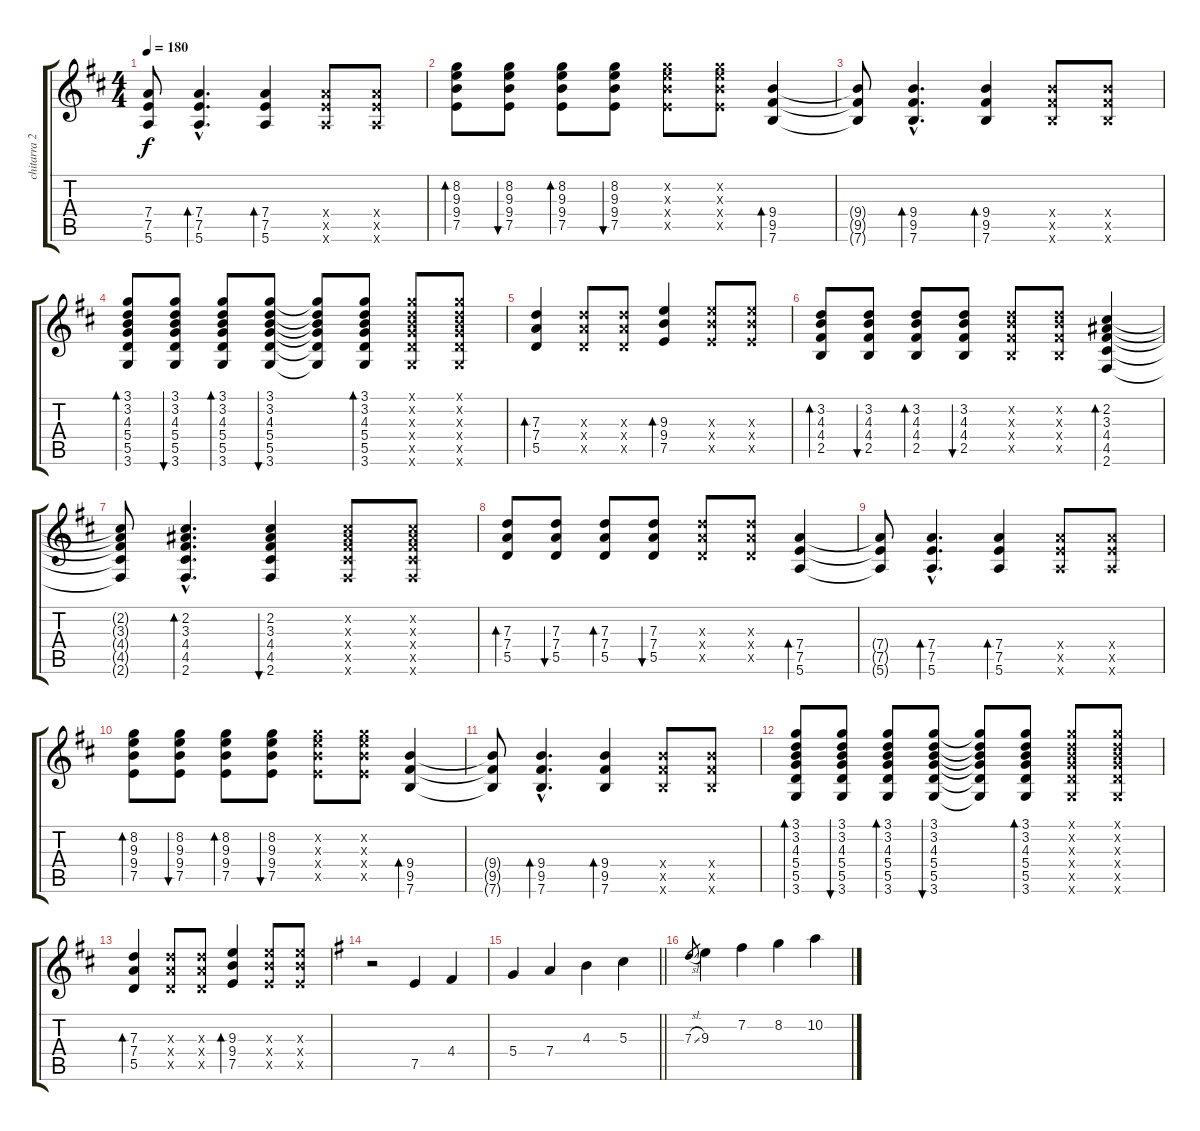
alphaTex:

\track ("chitarra 2" "chitarra 2") {instrument overdrivenguitar}
\staff {score tabs}
\tuning (E4 B3 G3 D3 A2 E2) {hide}
\ts (4 4)
\tempo 180
\clef g2
\ks d
(7.4{t} 7.5{t} 5.6{t}).8{dy f} (7.4{hac} 7.5{hac} 5.6{hac}).4{d bd 120} (7.4 7.5 5.6).4{bd 120} (7.4{x} 7.5{x} 5.6{x}).8 (7.4{x} 7.5{x} 5.6{x}).8 |
(8.2 9.3 9.4 7.5).8{bd 120} (8.2 9.3 9.4 7.5).8{bu 120} (8.2 9.3 9.4 7.5).8{bd 120} (8.2 9.3 9.4 7.5).8{bu 120} (8.2{x} 9.3{x} 9.4{x} 7.5{x}).8 (8.2{x} 9.3{x} 9.4{x} 7.5{x}).8 (9.4 9.5 7.6).4{bd 120} |
(9.4{t} 9.5{t} 7.6{t}).8 (9.4{hac} 9.5{hac} 7.6{hac}).4{d bd 120} (9.4 9.5 7.6).4{bd 120} (9.4{x} 9.5{x} 7.6{x}).8 (9.4{x} 9.5{x} 7.6{x}).8 |
(3.1 3.2 4.3 5.4 5.5 3.6).8{bd 120} (3.1 3.2 4.3 5.4 5.5 3.6).8{bu 120} (3.1 3.2 4.3 5.4 5.5 3.6).8{bd 120} (3.1 3.2 4.3 5.4 5.5 3.6).8{bu 120} (3.1{t} 3.2{t} 4.3{t} 5.4{t} 5.5{t} 3.6{t}).8 (3.1 3.2 4.3 5.4 5.5 3.6).8{bd 120} (3.1{x} 3.2{x} 4.3{x} 5.4{x} 5.5{x} 3.6{x}).8 (3.1{x} 3.2{x} 4.3{x} 5.4{x} 5.5{x} 3.6{x}).8 |
(7.3 7.4 5.5).4{bd 120} (7.3{x} 7.4{x} 5.5{x}).8 (7.3{x} 7.4{x} 5.5{x}).8 (9.3 9.4 7.5).4{bd 120} (9.3{x} 9.4{x} 7.5{x}).8 (9.3{x} 9.4{x} 7.5{x}).8 |
(3.2 4.3 4.4 2.5).8{bd 120} (3.2 4.3 4.4 2.5).8{bu 120} (3.2 4.3 4.4 2.5).8{bd 120} (3.2 4.3 4.4 2.5).8{bu 120} (3.2{x} 4.3{x} 4.4{x} 2.5{x}).8 (3.2{x} 4.3{x} 4.4{x} 2.5{x}).8 (2.2 3.3 4.4 4.5 2.6).4{bd 120} |
(2.2{t} 3.3{t} 4.4{t} 4.5{t} 2.6{t}).8 (2.2{hac} 3.3{hac} 4.4{hac} 4.5{hac} 2.6{hac}).4{d bd 120} (2.2 3.3 4.4 4.5 2.6).4{bu 120} (2.2{x} 3.3{x} 4.4{x} 4.5{x} 2.6{x}).8 (2.2{x} 3.3{x} 4.4{x} 4.5{x} 2.6{x}).8 |
(7.3 7.4 5.5).8{bd 120} (7.3 7.4 5.5).8{bu 120} (7.3 7.4 5.5).8{bd 120} (7.3 7.4 5.5).8{bu 120} (7.3{x} 7.4{x} 5.5{x}).8 (7.3{x} 7.4{x} 5.5{x}).8 (7.4 7.5 5.6).4{bd 120} |
(7.4{t} 7.5{t} 5.6{t}).8 (7.4{hac} 7.5{hac} 5.6{hac}).4{d bd 120} (7.4 7.5 5.6).4{bd 120} (7.4{x} 7.5{x} 5.6{x}).8 (7.4{x} 7.5{x} 5.6{x}).8 |
(8.2 9.3 9.4 7.5).8{bd 120} (8.2 9.3 9.4 7.5).8{bu 120} (8.2 9.3 9.4 7.5).8{bd 120} (8.2 9.3 9.4 7.5).8{bu 120} (8.2{x} 9.3{x} 9.4{x} 7.5{x}).8 (8.2{x} 9.3{x} 9.4{x} 7.5{x}).8 (9.4 9.5 7.6).4{bd 120} |
(9.4{t} 9.5{t} 7.6{t}).8 (9.4{hac} 9.5{hac} 7.6{hac}).4{d bd 120} (9.4 9.5 7.6).4{bd 120} (9.4{x} 9.5{x} 7.6{x}).8 (9.4{x} 9.5{x} 7.6{x}).8 |
(3.1 3.2 4.3 5.4 5.5 3.6).8{bd 120} (3.1 3.2 4.3 5.4 5.5 3.6).8{bu 120} (3.1 3.2 4.3 5.4 5.5 3.6).8{bd 120} (3.1 3.2 4.3 5.4 5.5 3.6).8{bu 120} (3.1{t} 3.2{t} 4.3{t} 5.4{t} 5.5{t} 3.6{t}).8 (3.1 3.2 4.3 5.4 5.5 3.6).8{bd 120} (3.1{x} 3.2{x} 4.3{x} 5.4{x} 5.5{x} 3.6{x}).8 (3.1{x} 3.2{x} 4.3{x} 5.4{x} 5.5{x} 3.6{x}).8 |
(7.3 7.4 5.5).4{bd 120} (7.3{x} 7.4{x} 5.5{x}).8 (7.3{x} 7.4{x} 5.5{x}).8 (9.3 9.4 7.5).4{bd 120} (9.3{x} 9.4{x} 7.5{x}).8 (9.3{x} 9.4{x} 7.5{x}).8 |
\ks g
r.2{volume 13 balance 0 instrument overdrivenguitar} 7.5.4 4.4.4 |
\barLineRight lightlight
5.4.4 7.4.4 4.3.4 5.3.4 |
7.3{sl}.8{gr} 9.3.4 7.2.4 8.2.4 10.2.4
